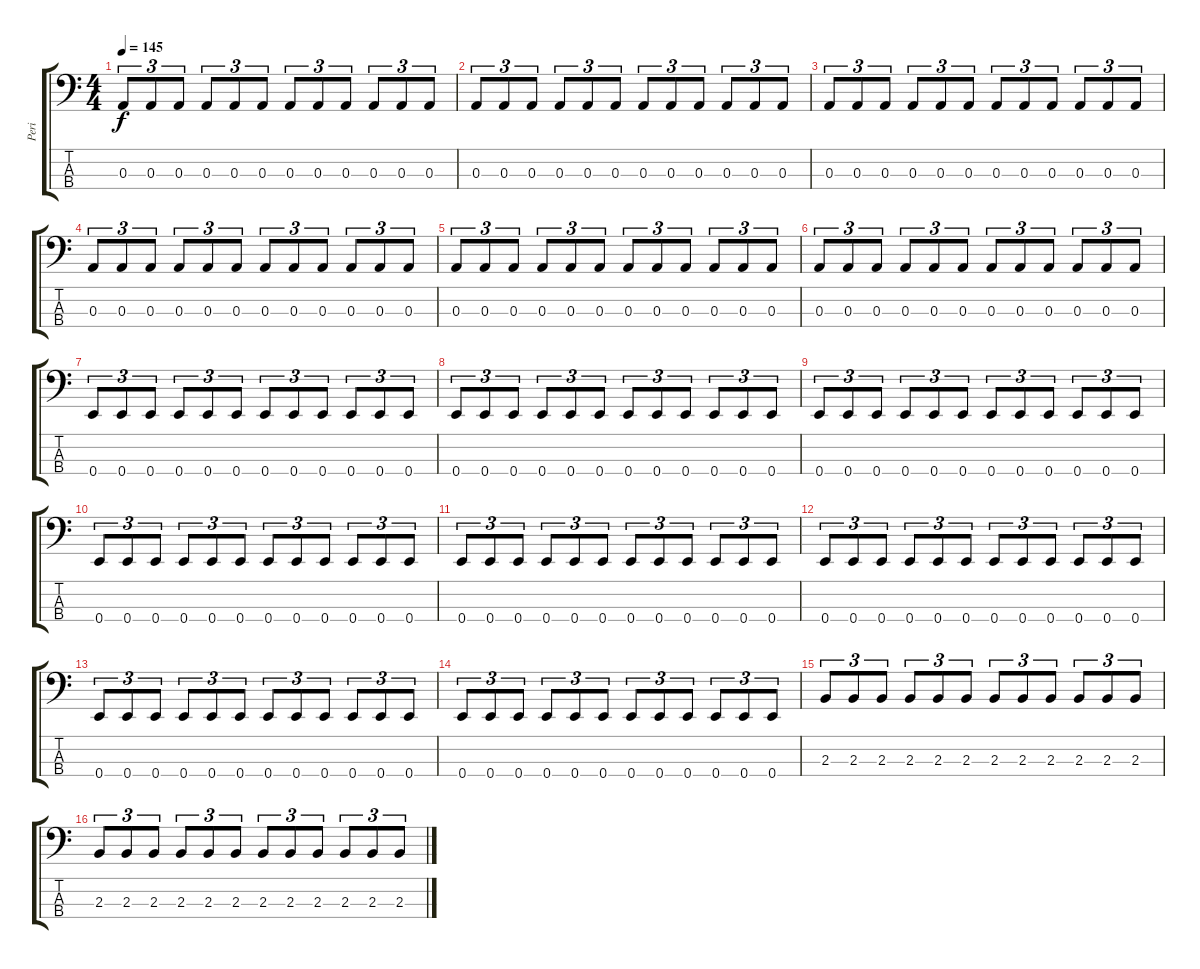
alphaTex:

\track ("Peri" "Peri") {instrument electricbassfinger}
\staff {score tabs}
\tuning (G2 D2 A1 E1) {hide}
\ts (4 4)
\tempo 145
\clef f4
\ks c
0.3.8{tu (3 2) dy f} 0.3.8{tu (3 2)} 0.3.8{tu (3 2)} 0.3.8{tu (3 2)} 0.3.8{tu (3 2)} 0.3.8{tu (3 2)} 0.3.8{tu (3 2)} 0.3.8{tu (3 2)} 0.3.8{tu (3 2)} 0.3.8{tu (3 2)} 0.3.8{tu (3 2)} 0.3.8{tu (3 2)} |
0.3.8{tu (3 2)} 0.3.8{tu (3 2)} 0.3.8{tu (3 2)} 0.3.8{tu (3 2)} 0.3.8{tu (3 2)} 0.3.8{tu (3 2)} 0.3.8{tu (3 2)} 0.3.8{tu (3 2)} 0.3.8{tu (3 2)} 0.3.8{tu (3 2)} 0.3.8{tu (3 2)} 0.3.8{tu (3 2)} |
0.3.8{tu (3 2)} 0.3.8{tu (3 2)} 0.3.8{tu (3 2)} 0.3.8{tu (3 2)} 0.3.8{tu (3 2)} 0.3.8{tu (3 2)} 0.3.8{tu (3 2)} 0.3.8{tu (3 2)} 0.3.8{tu (3 2)} 0.3.8{tu (3 2)} 0.3.8{tu (3 2)} 0.3.8{tu (3 2)} |
0.3.8{tu (3 2)} 0.3.8{tu (3 2)} 0.3.8{tu (3 2)} 0.3.8{tu (3 2)} 0.3.8{tu (3 2)} 0.3.8{tu (3 2)} 0.3.8{tu (3 2)} 0.3.8{tu (3 2)} 0.3.8{tu (3 2)} 0.3.8{tu (3 2)} 0.3.8{tu (3 2)} 0.3.8{tu (3 2)} |
0.3.8{tu (3 2)} 0.3.8{tu (3 2)} 0.3.8{tu (3 2)} 0.3.8{tu (3 2)} 0.3.8{tu (3 2)} 0.3.8{tu (3 2)} 0.3.8{tu (3 2)} 0.3.8{tu (3 2)} 0.3.8{tu (3 2)} 0.3.8{tu (3 2)} 0.3.8{tu (3 2)} 0.3.8{tu (3 2)} |
0.3.8{tu (3 2)} 0.3.8{tu (3 2)} 0.3.8{tu (3 2)} 0.3.8{tu (3 2)} 0.3.8{tu (3 2)} 0.3.8{tu (3 2)} 0.3.8{tu (3 2)} 0.3.8{tu (3 2)} 0.3.8{tu (3 2)} 0.3.8{tu (3 2)} 0.3.8{tu (3 2)} 0.3.8{tu (3 2)} |
0.4.8{tu (3 2)} 0.4.8{tu (3 2)} 0.4.8{tu (3 2)} 0.4.8{tu (3 2)} 0.4.8{tu (3 2)} 0.4.8{tu (3 2)} 0.4.8{tu (3 2)} 0.4.8{tu (3 2)} 0.4.8{tu (3 2)} 0.4.8{tu (3 2)} 0.4.8{tu (3 2)} 0.4.8{tu (3 2)} |
0.4.8{tu (3 2)} 0.4.8{tu (3 2)} 0.4.8{tu (3 2)} 0.4.8{tu (3 2)} 0.4.8{tu (3 2)} 0.4.8{tu (3 2)} 0.4.8{tu (3 2)} 0.4.8{tu (3 2)} 0.4.8{tu (3 2)} 0.4.8{tu (3 2)} 0.4.8{tu (3 2)} 0.4.8{tu (3 2)} |
0.4.8{tu (3 2)} 0.4.8{tu (3 2)} 0.4.8{tu (3 2)} 0.4.8{tu (3 2)} 0.4.8{tu (3 2)} 0.4.8{tu (3 2)} 0.4.8{tu (3 2)} 0.4.8{tu (3 2)} 0.4.8{tu (3 2)} 0.4.8{tu (3 2)} 0.4.8{tu (3 2)} 0.4.8{tu (3 2)} |
0.4.8{tu (3 2)} 0.4.8{tu (3 2)} 0.4.8{tu (3 2)} 0.4.8{tu (3 2)} 0.4.8{tu (3 2)} 0.4.8{tu (3 2)} 0.4.8{tu (3 2)} 0.4.8{tu (3 2)} 0.4.8{tu (3 2)} 0.4.8{tu (3 2)} 0.4.8{tu (3 2)} 0.4.8{tu (3 2)} |
0.4.8{tu (3 2)} 0.4.8{tu (3 2)} 0.4.8{tu (3 2)} 0.4.8{tu (3 2)} 0.4.8{tu (3 2)} 0.4.8{tu (3 2)} 0.4.8{tu (3 2)} 0.4.8{tu (3 2)} 0.4.8{tu (3 2)} 0.4.8{tu (3 2)} 0.4.8{tu (3 2)} 0.4.8{tu (3 2)} |
0.4.8{tu (3 2)} 0.4.8{tu (3 2)} 0.4.8{tu (3 2)} 0.4.8{tu (3 2)} 0.4.8{tu (3 2)} 0.4.8{tu (3 2)} 0.4.8{tu (3 2)} 0.4.8{tu (3 2)} 0.4.8{tu (3 2)} 0.4.8{tu (3 2)} 0.4.8{tu (3 2)} 0.4.8{tu (3 2)} |
0.4.8{tu (3 2)} 0.4.8{tu (3 2)} 0.4.8{tu (3 2)} 0.4.8{tu (3 2)} 0.4.8{tu (3 2)} 0.4.8{tu (3 2)} 0.4.8{tu (3 2)} 0.4.8{tu (3 2)} 0.4.8{tu (3 2)} 0.4.8{tu (3 2)} 0.4.8{tu (3 2)} 0.4.8{tu (3 2)} |
0.4.8{tu (3 2)} 0.4.8{tu (3 2)} 0.4.8{tu (3 2)} 0.4.8{tu (3 2)} 0.4.8{tu (3 2)} 0.4.8{tu (3 2)} 0.4.8{tu (3 2)} 0.4.8{tu (3 2)} 0.4.8{tu (3 2)} 0.4.8{tu (3 2)} 0.4.8{tu (3 2)} 0.4.8{tu (3 2)} |
2.3.8{tu (3 2)} 2.3.8{tu (3 2)} 2.3.8{tu (3 2)} 2.3.8{tu (3 2)} 2.3.8{tu (3 2)} 2.3.8{tu (3 2)} 2.3.8{tu (3 2)} 2.3.8{tu (3 2)} 2.3.8{tu (3 2)} 2.3.8{tu (3 2)} 2.3.8{tu (3 2)} 2.3.8{tu (3 2)} |
2.3.8{tu (3 2)} 2.3.8{tu (3 2)} 2.3.8{tu (3 2)} 2.3.8{tu (3 2)} 2.3.8{tu (3 2)} 2.3.8{tu (3 2)} 2.3.8{tu (3 2)} 2.3.8{tu (3 2)} 2.3.8{tu (3 2)} 2.3.8{tu (3 2)} 2.3.8{tu (3 2)} 2.3.8{tu (3 2)}
